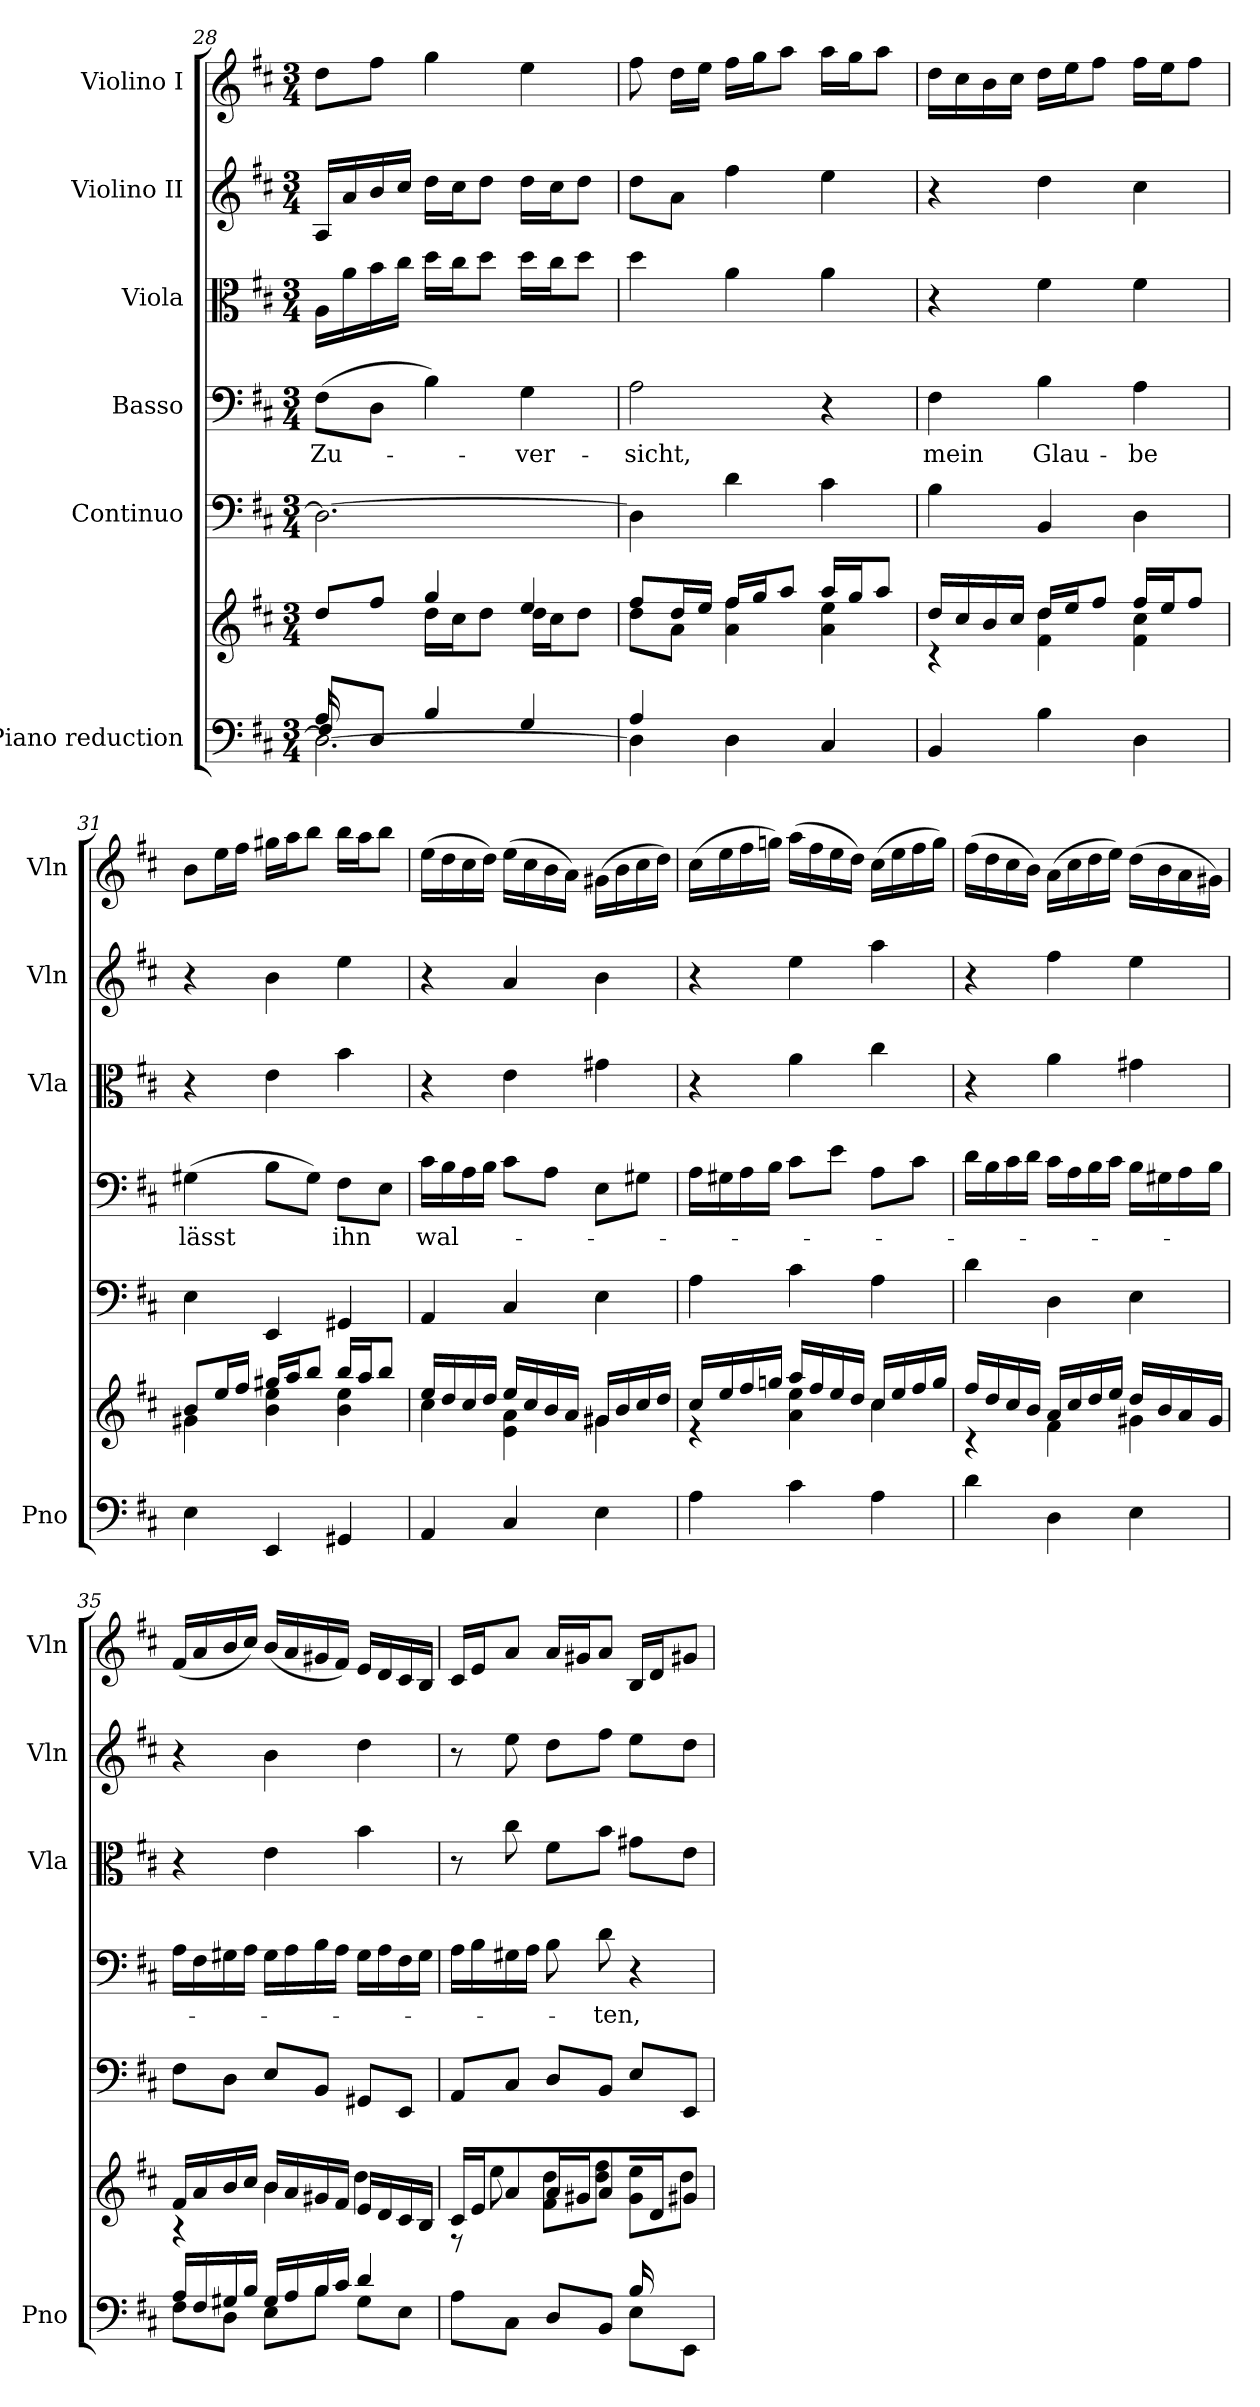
**kern	**kern	**kern	**kern	**text	**kern	**kern	**kern
*part6	*part6	*part5	*part4	*part4	*part3	*part2	*part1
*staff7	*staff6	*staff5	*staff4	*staff4	*staff3	*staff2	*staff1
*I"Piano reduction	*	*I"Continuo	*I"Basso	*	*I"Viola	*I"Violino II	*I"Violino I
*I'Pno	*	*	*	*	*I'Vla	*I'Vln	*I'Vln
*clefF4	*clefG2	*clefF4	*clefF4	*	*clefC3	*clefG2	*clefG2
*k[f#c#]	*k[f#c#]	*k[f#c#]	*k[f#c#]	*	*k[f#c#]	*k[f#c#]	*k[f#c#]
*M3/4	*M3/4	*M3/4	*M3/4	*	*M3/4	*M3/4	*M3/4
=28	=28	=28	=28	=28	=28	=28	=28
*^	*^	*	*	*	*	*	*
*	*^	*	*	*	*	*	*	*	*
!	!	!	!	!	!	!	!LO:LY:b	!	!	!
16A/LL	8F#/L	2.D\_	8dd/L	16ryy	2.D\_	(>8F#\L	Zu-	16A\LL	16A/LL	8dd\L
2ryy	.	.	.	16a\	.	.	.	16a\	16a/	.
.	8D/J	.	8ff#/J	16b\	.	8D\J	.	16b\	16b/	8ff#\J
.	.	.	.	16cc#\JJ	.	.	.	16cc#\JJ	16cc#/JJ	.
.	4B/	.	4gg/	16dd\LL	.	4B\)	.	16dd\LL	16dd\LL	4gg\
.	.	.	.	16cc#\J	.	.	.	16cc#\J	16cc#\J	.
.	.	.	.	8dd\J	.	.	.	8dd\J	8dd\J	.
!	!	!	!	!	!	!	!LO:LY:b	!	!	!
.	4G/	.	4ee/	16dd\LL	.	4G\	-ver-	16dd\LL	16dd\LL	4ee\
8.ryy	.	.	.	16cc#\J	.	.	.	16cc#\J	16cc#\J	.
.	.	.	.	8dd\J	.	.	.	8dd\J	8dd\J	.
*	*v	*v	*	*	*	*	*	*	*	*
=29	=29	=29	=29	=29	=29	=29	=29	=29	=29
!	!	!	!	!	!	!LO:LY:b	!	!	!
4A/	4D\]	8ff#/L	8dd\L	4D\]	2A\	-sicht,	4dd\	8dd\L	8ff#\
.	.	16dd/L	8a\J	.	.	.	.	8a\J	16dd\LL
.	.	16ee/JJ	.	.	.	.	.	.	16ee\JJ
4ryy	4D\	16ff#/LL	4a\ 4ff#\	4d\	.	.	4a\	4ff#\	16ff#\LL
.	.	16gg/J	.	.	.	.	.	.	16gg\J
.	.	8aa/J	.	.	.	.	.	.	8aa\J
4ryy	4C#/	16aa/LL	4a\ 4ee\	4c#\	4r	.	4a\	4ee\	16aa\LL
.	.	16gg/J	.	.	.	.	.	.	16gg\J
.	.	8aa/J	.	.	.	.	.	.	8aa\J
*v	*v	*	*	*	*	*	*	*	*
!!LO:LB:g=z
=30	=30	=30	=30	=30	=30	=30	=30	=30
!	!	!	!	!	!LO:LY:b	!	!	!
4BB/	16dd/LL	4r	4B\	4F#\	mein	4r	4r	16dd\LL
.	16cc#/	.	.	.	.	.	.	16cc#\
.	16b/	.	.	.	.	.	.	16b\
.	16cc#/JJ	.	.	.	.	.	.	16cc#\JJ
!	!	!	!	!	!LO:LY:b	!	!	!
4B\	16dd/LL	4f#\ 4dd\	4BB/	4B\	Glau-	4f#\	4dd\	16dd\LL
.	16ee/J	.	.	.	.	.	.	16ee\J
.	8ff#/J	.	.	.	.	.	.	8ff#\J
!	!	!	!	!	!LO:LY:b	!	!	!
4D\	16ff#/LL	4f#\ 4cc#\	4D\	4A\	-be	4f#\	4cc#\	16ff#\LL
.	16ee/J	.	.	.	.	.	.	16ee\J
.	8ff#/J	.	.	.	.	.	.	8ff#\J
=31	=31	=31	=31	=31	=31	=31	=31	=31
!	!	!	!	!	!LO:LY:b	!	!	!
4E\	8b/L	4g#X\	4E\	(>4G#X\	lässt	4r	4r	8b\L
.	16ee/L	.	.	.	.	.	.	16ee\L
.	16ff#/JJ	.	.	.	.	.	.	16ff#\JJ
4EE/	16gg#X/LL	4b\ 4ee\	4EE/	8B\L	.	4e\	4b\	16gg#X\LL
.	16aa/J	.	.	.	.	.	.	16aa\J
.	8bb/J	.	.	8G#\J)	.	.	.	8bb\J
!	!	!	!	!	!LO:LY:b	!	!	!
4GG#X/	16bb/LL	4b\ 4ee\	4GG#X/	8F#\L	ihn	4b\	4ee\	16bb\LL
.	16aa/J	.	.	.	.	.	.	16aa\J
.	8bb/J	.	.	8E\J	.	.	.	8bb\J
=32	=32	=32	=32	=32	=32	=32	=32	=32
!	!	!	!	!	!LO:LY:b	!	!	!
4AA/	16ee/LL	4cc#\	4AA/	16c#\LL	wal-	4r	4r	(>16ee\LL
.	16dd/	.	.	16B\	.	.	.	16dd\
.	16cc#/	.	.	16A\	.	.	.	16cc#\
.	16dd/JJ	.	.	16B\JJ	.	.	.	16dd\JJ)
4C#/	16ee/LL	4e\ 4a\	4C#/	8c#\L	.	4e\	4a/	(>16ee\LL
.	16cc#/	.	.	.	.	.	.	16cc#\
.	16b/	.	.	8A\J	.	.	.	16b\
.	16a/JJ	.	.	.	.	.	.	16a\JJ)
4E\	16g#X/LL	4g#\	4E\	8E\L	.	4g#X\	4b\	(>16g#X\LL
.	16b/	.	.	.	.	.	.	16b\
.	16cc#/	.	.	8G#X\J	.	.	.	16cc#\
.	16dd/JJ	.	.	.	.	.	.	16dd\JJ)
=33	=33	=33	=33	=33	=33	=33	=33	=33
4A\	16cc#/LL	4r	4A\	16A\LL	.	4r	4r	(>16cc#\LL
.	16ee/	.	.	16G#X\	.	.	.	16ee\
.	16ff#/	.	.	16A\	.	.	.	16ff#\
.	16ggn/JJ	.	.	16B\JJ	.	.	.	16ggn\JJ)
4c#\	16aa/LL	4a\ 4ee\	4c#\	8c#\L	.	4a\	4ee\	(>16aa\LL
.	16ff#/	.	.	.	.	.	.	16ff#\
.	16ee/	.	.	8e\J	.	.	.	16ee\
.	16dd/JJ	.	.	.	.	.	.	16dd\JJ)
4A\	16cc#/LL	4cc#\	4A\	8A\L	.	4cc#\	4aa\	(>16cc#\LL
.	16ee/	.	.	.	.	.	.	16ee\
.	16ff#/	.	.	8c#\J	.	.	.	16ff#\
.	16gg/JJ	.	.	.	.	.	.	16gg\JJ)
!!LO:PB:g=z
=34	=34	=34	=34	=34	=34	=34	=34	=34
4d\	16ff#/LL	4r	4d\	16d\LL	.	4r	4r	(>16ff#\LL
.	16dd/	.	.	16B\	.	.	.	16dd\
.	16cc#/	.	.	16c#\	.	.	.	16cc#\
.	16b/JJ	.	.	16d\JJ	.	.	.	16b\JJ)
4D\	16a/LL	4f#\	4D\	16c#\LL	.	4a\	4ff#\	(>16a\LL
.	16cc#/	.	.	16A\	.	.	.	16cc#\
.	16dd/	.	.	16B\	.	.	.	16dd\
.	16ee/JJ	.	.	16c#\JJ	.	.	.	16ee\JJ)
4E\	16dd/LL	4g#X\	4E\	16B\LL	.	4g#X\	4ee\	(>16dd\LL
.	16b/	.	.	16G#X\	.	.	.	16b\
.	16a/	.	.	16A\	.	.	.	16a\
.	16g#/JJ	.	.	16B\JJ	.	.	.	16g#X\JJ)
=35	=35	=35	=35	=35	=35	=35	=35	=35
*^	*	*	*	*	*	*	*	*
16A/LL	8F#\L	16f#/LL	4r	8F#\L	16A\LL	.	4r	4r	(<16f#/LL
16F#/	.	16a/	.	.	16F#\	.	.	.	16a/
16G#X/	8D\J	16b/	.	8D\J	16G#X\	.	.	.	16b/
16B/JJ	.	16cc#/JJ	.	.	16A\JJ	.	.	.	16cc#/JJ)
16G#/LL	8E\L	16b/LL	4b\	8E/L	16G#\LL	.	4e\	4b\	(<16b/LL
16A/	.	16a/	.	.	16A\	.	.	.	16a/
16B/	8B\J	16g#X/	.	8BB/J	16B\	.	.	.	16g#X/
16c#/JJ	.	16f#/JJ	.	.	16A\JJ	.	.	.	16f#/JJ)
4d/	8G#\L	16e/LL	4dd\	8GG#X/L	16G#\LL	.	4b\	4dd\	16e/LL
.	.	16d/	.	.	16A\	.	.	.	16d/
.	8E\J	16c#/	.	8EE/J	16F#\	.	.	.	16c#/
.	.	16B/JJ	.	.	16G#\JJ	.	.	.	16B/JJ
=36	=36	=36	=36	=36	=36	=36	=36	=36	=36
2ryy	8A\L	16c#/LL	8r	8AA/L	16A\LL	.	8r	8r	16c#/LL
.	.	16e/J	.	.	16B\	.	.	.	16e/J
.	8C#\J	8a/J	8ee\	8C#/J	16G#X\	.	8cc#\	8ee\	8a/J
.	.	.	.	.	16A\JJ	.	.	.	.
.	8D/L	16a/LL	8f#\ 8dd\L	8D/L	8B\	.	8f#\L	8dd\L	16a/LL
.	.	16g#X/J	.	.	.	.	.	.	16g#X/J
!	!	!	!	!	!	!LO:LY:b	!	!	!
.	8BB/J	8a/J	8dd\ 8ff#\J	8BB/J	8d\	-ten,	8b\J	8ff#\J	8a/J
16B/LL	8E\L	16ryy	8g#\ 8ee\L	8E/L	4r	.	8g#X\L	8ee\L	16B/LL
8.ryy	.	16d/J	.	.	.	.	.	.	16d/J
.	8EE\J	8g#X/J	8dd\J	8EE/J	.	.	8e\J	8dd\J	8g#X/J
*v	*v	*	*	*	*	*	*	*	*
*	*v	*v	*	*	*	*	*	*
=	=	=	=	=	=	=	=
*-	*-	*-	*-	*-	*-	*-	*-
